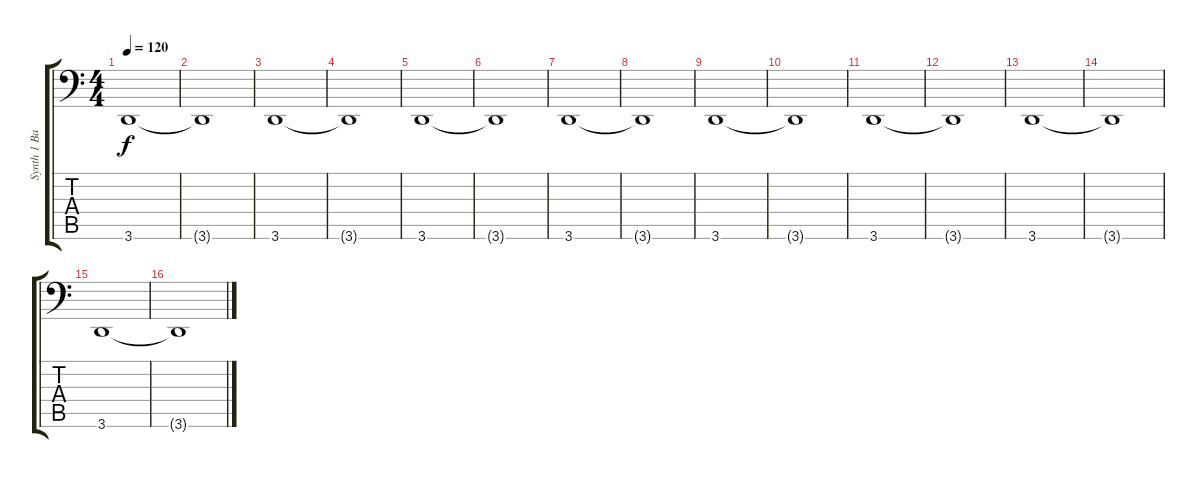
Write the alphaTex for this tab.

\track ("Synth 1 Bass" "Synth 1 Ba") {instrument synthbass1}
\staff {score tabs}
\tuning (C3 G2 D2 A1 E1 B0) {hide}
\ts (4 4)
\tempo 120
\clef f4
\ks c
3.6.1{dy f instrument synthbass1} |
3.6{t}.1 |
3.6.1 |
3.6{t}.1 |
3.6.1 |
3.6{t}.1 |
3.6.1 |
3.6{t}.1 |
3.6.1 |
3.6{t}.1 |
3.6.1 |
3.6{t}.1 |
3.6.1 |
3.6{t}.1 |
3.6.1 |
3.6{t}.1
